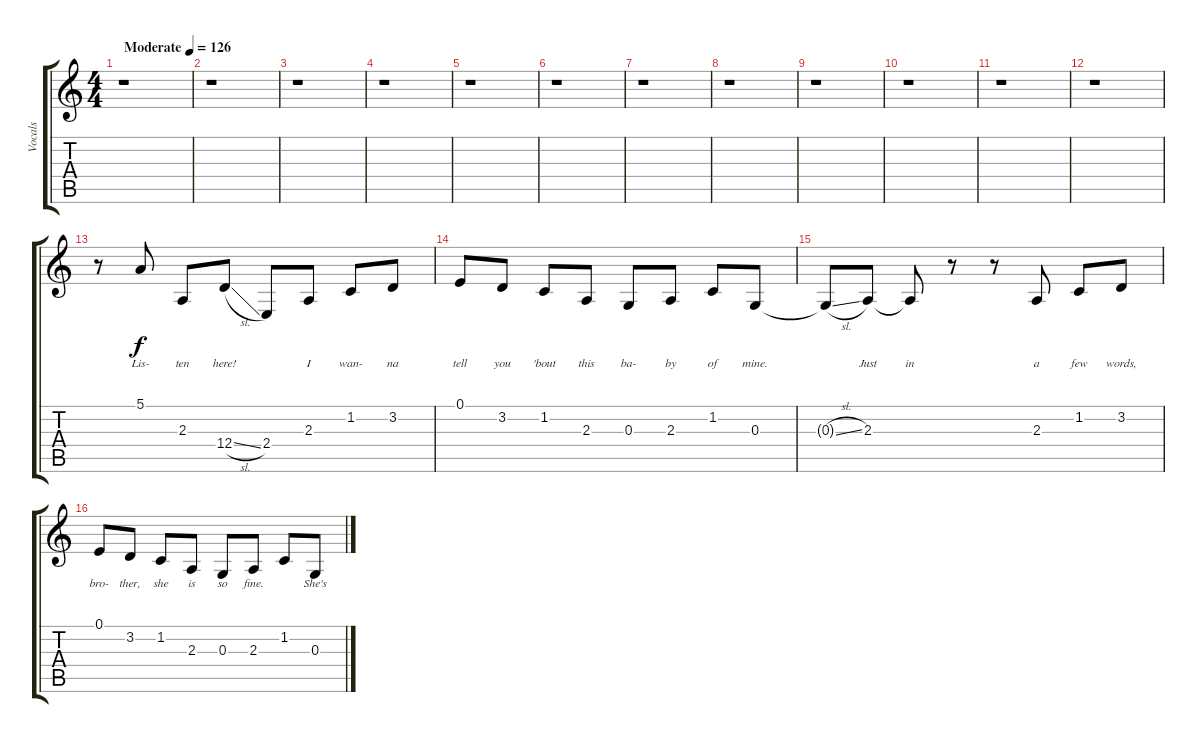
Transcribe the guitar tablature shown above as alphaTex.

\track ("Vocals" "Vocals") {instrument clarinet}
\staff {score tabs}
\tuning (E4 B3 G3 D3 A2 E2) {hide}
\ts (4 4)
\tempo (126 "Moderate")
\clef g2
\ks c
r.1{dy f instrument clarinet} |
r.1 |
r.1 |
r.1 |
r.1 |
r.1 |
r.1 |
r.1 |
r.1 |
r.1 |
r.1 |
r.1 |
r.8 5.1.8{lyrics (0 "Lis-") lyrics (1 "") lyrics (2 "") lyrics (3 "") lyrics (4 "")} 2.3.8{lyrics (0 "ten") lyrics (1 "") lyrics (2 "") lyrics (3 "") lyrics (4 "")} 12.4{sl}.8{lyrics (0 "here!") lyrics (1 "") lyrics (2 "") lyrics (3 "") lyrics (4 "")} 2.4.8{lyrics (0 "") lyrics (1 "") lyrics (2 "") lyrics (3 "") lyrics (4 "")} 2.3.8{lyrics (0 "I") lyrics (1 "") lyrics (2 "") lyrics (3 "") lyrics (4 "")} 1.2.8{lyrics (0 "wan-") lyrics (1 "") lyrics (2 "") lyrics (3 "") lyrics (4 "")} 3.2.8{lyrics (0 "na") lyrics (1 "") lyrics (2 "") lyrics (3 "") lyrics (4 "")} |
0.1.8{lyrics (0 "tell") lyrics (1 "") lyrics (2 "") lyrics (3 "") lyrics (4 "")} 3.2.8{lyrics (0 "you") lyrics (1 "") lyrics (2 "") lyrics (3 "") lyrics (4 "")} 1.2.8{lyrics (0 "'bout") lyrics (1 "") lyrics (2 "") lyrics (3 "") lyrics (4 "")} 2.3.8{lyrics (0 "this") lyrics (1 "") lyrics (2 "") lyrics (3 "") lyrics (4 "")} 0.3.8{lyrics (0 "ba-") lyrics (1 "") lyrics (2 "") lyrics (3 "") lyrics (4 "")} 2.3.8{lyrics (0 "by") lyrics (1 "") lyrics (2 "") lyrics (3 "") lyrics (4 "")} 1.2.8{lyrics (0 "of") lyrics (1 "") lyrics (2 "") lyrics (3 "") lyrics (4 "")} 0.3.8{lyrics (0 "mine.") lyrics (1 "") lyrics (2 "") lyrics (3 "") lyrics (4 "")} |
0.3{sl t}.8{lyrics (0 "") lyrics (1 "") lyrics (2 "") lyrics (3 "") lyrics (4 "")} 2.3.8{lyrics (0 "Just") lyrics (1 "") lyrics (2 "") lyrics (3 "") lyrics (4 "")} 2.3{t}.8{lyrics (0 "in") lyrics (1 "") lyrics (2 "") lyrics (3 "") lyrics (4 "")} r.8 r.8 2.3.8{lyrics (0 "a") lyrics (1 "") lyrics (2 "") lyrics (3 "") lyrics (4 "")} 1.2.8{lyrics (0 "few") lyrics (1 "") lyrics (2 "") lyrics (3 "") lyrics (4 "")} 3.2.8{lyrics (0 "words,") lyrics (1 "") lyrics (2 "") lyrics (3 "") lyrics (4 "")} |
0.1.8{lyrics (0 "bro-") lyrics (1 "") lyrics (2 "") lyrics (3 "") lyrics (4 "")} 3.2.8{lyrics (0 "ther,") lyrics (1 "") lyrics (2 "") lyrics (3 "") lyrics (4 "")} 1.2.8{lyrics (0 "she") lyrics (1 "") lyrics (2 "") lyrics (3 "") lyrics (4 "")} 2.3.8{lyrics (0 "is") lyrics (1 "") lyrics (2 "") lyrics (3 "") lyrics (4 "")} 0.3.8{lyrics (0 "so") lyrics (1 "") lyrics (2 "") lyrics (3 "") lyrics (4 "")} 2.3.8{lyrics (0 "fine.") lyrics (1 "") lyrics (2 "") lyrics (3 "") lyrics (4 "")} 1.2.8{lyrics (0 "") lyrics (1 "") lyrics (2 "") lyrics (3 "") lyrics (4 "")} 0.3.8{lyrics (0 "She's") lyrics (1 "") lyrics (2 "") lyrics (3 "") lyrics (4 "")}
